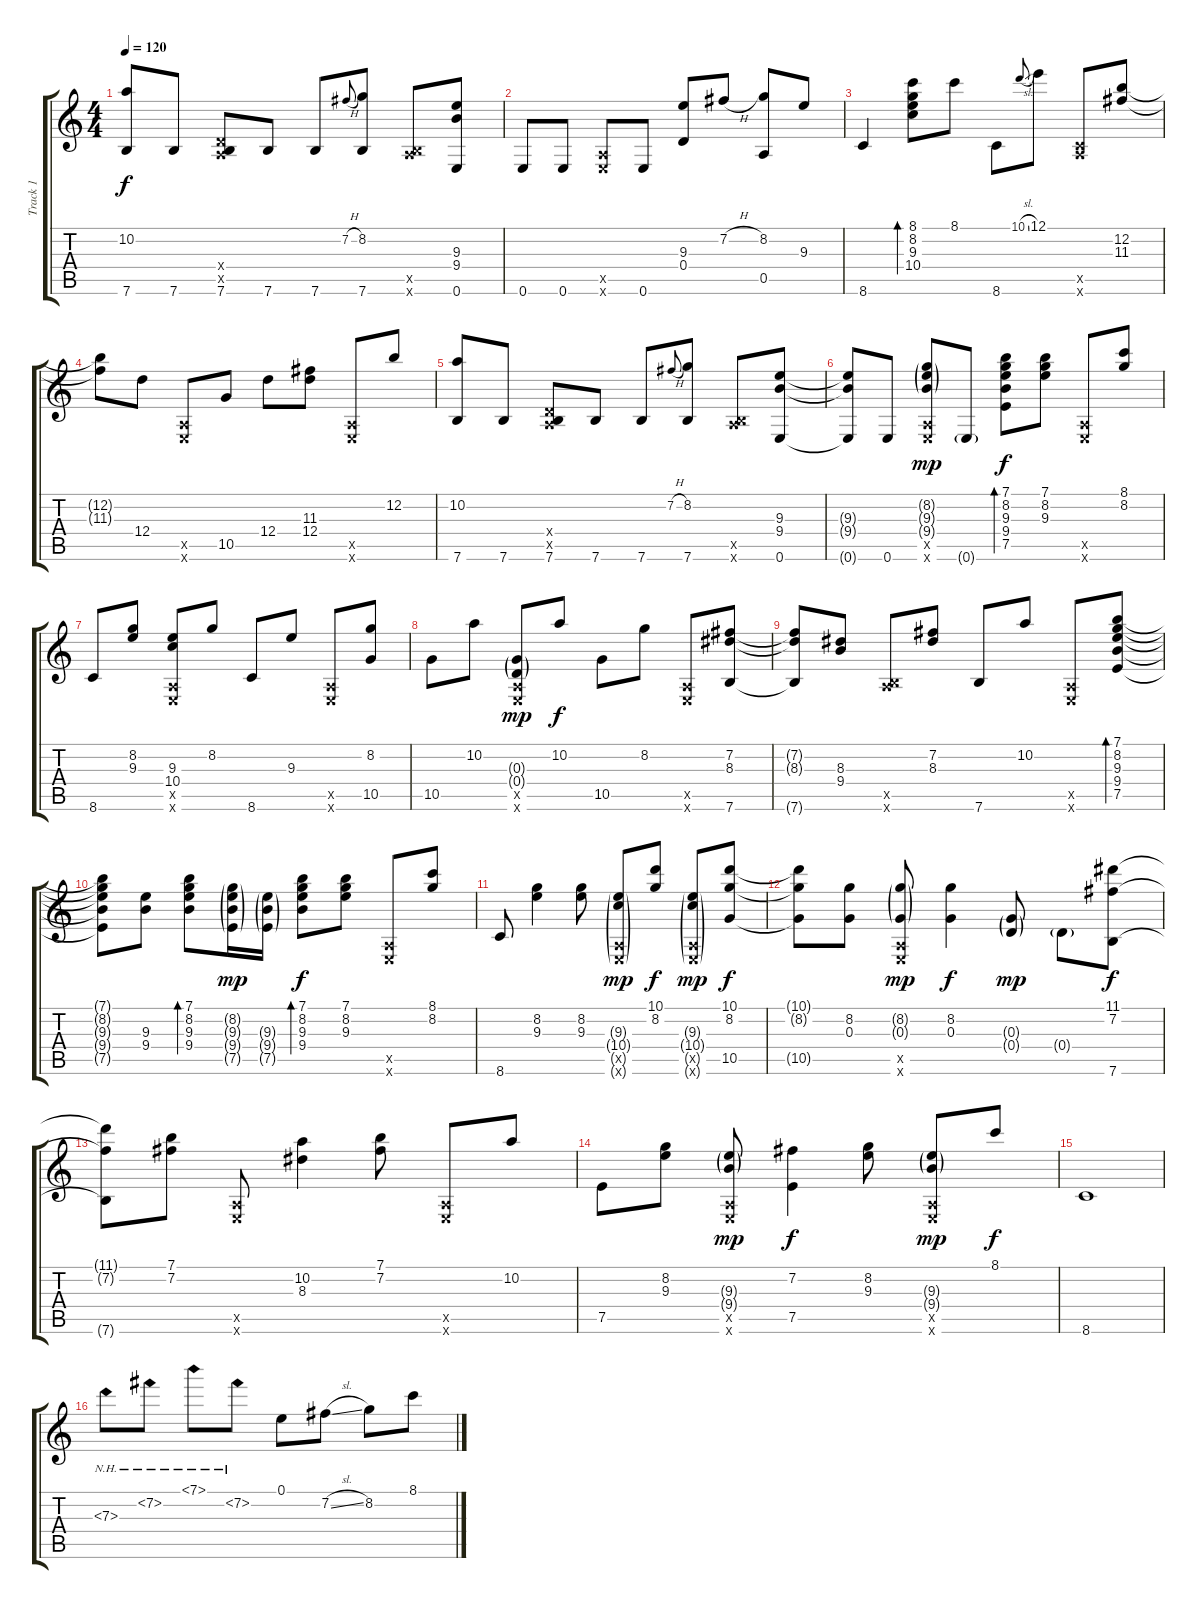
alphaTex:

\track ("Track 1" "Track 1") {instrument acousticguitarsteel}
\staff {score tabs}
\tuning (E4 B3 G3 D3 A2 E2) {hide}
\ts (4 4)
\tempo 120
\clef g2
\ks c
(10.2 7.6).8{dy f} 7.6.8 (0.4{x} 0.5{x} 7.6).8 7.6.8 7.6.8 7.2{h}.8{gr onbeat} (8.2 7.6).8 (0.5{x} 7.6{x}).8 (9.3 9.4 0.6).8 |
0.6.8 0.6.8 (0.5{x} 0.6{x}).8 0.6.8 (9.3 0.4).8 7.2{h}.8 (8.2 0.5).8 9.3.8 |
8.6.4 (8.1 8.2 9.3 10.4).8{bd 120} 8.1.8 8.6.8 10.1{sl}.8{gr onbeat} 12.1.8 (0.5{x} 8.6{x}).8 (12.2 11.3).8 |
(12.2{t} 11.3{t}).8 12.4.8 (0.5{x} 0.6{x}).8 10.5.8 12.4.8 (11.3 12.4).8 (0.5{x} 0.6{x}).8 12.2.8 |
(10.2 7.6).8 7.6.8 (0.4{x} 0.5{x} 7.6).8 7.6.8 7.6.8 7.2{h}.8{gr onbeat} (8.2 7.6).8 (0.5{x} 7.6{x}).8 (9.3 9.4 0.6).8 |
(9.3{t} 9.4{t} 0.6{t}).8 0.6.8 (8.2{g} 9.3{g} 9.4{g} 0.5{x} 0.6{x}).8{dy mp} 0.6{g}.8 (7.1 8.2 9.3 9.4 7.5).8{bd 120 dy f} (7.1 8.2 9.3).8 (0.5{x} 0.6{x}).8 (8.1 8.2).8 |
8.6.8 (8.2 9.3).8 (9.3 10.4 0.5{x} 0.6{x}).8 8.2.8 8.6.8 9.3.8 (0.5{x} 0.6{x}).8 (8.2 10.5).8 |
10.5.8 10.2.8 (0.3{g} 0.4{g} 0.5{x} 0.6{x}).8{dy mp} 10.2.8{dy f} 10.5.8 8.2.8 (0.5{x} 0.6{x}).8 (7.2 8.3 7.6).8 |
(7.2{t} 8.3{t} 7.6{t}).8 (8.3 9.4).8 (0.5{x} 7.6{x}).8 (7.2 8.3).8 7.6.8 10.2.8 (0.5{x} 0.6{x}).8 (7.1 8.2 9.3 9.4 7.5).8{bd 120} |
(7.1{t} 8.2{t} 9.3{t} 9.4{t} 7.5{t}).8 (9.3 9.4).8 (7.1 8.2 9.3 9.4).8{bd 120} (8.2{g} 9.3{g} 9.4{g} 7.5{g}).16{dy mp} (9.3{g} 9.4{g} 7.5{g}).16 (7.1 8.2 9.3 9.4).8{bd 120 dy f} (7.1 8.2 9.3).8 (0.5{x} 0.6{x}).8 (8.1 8.2).8 |
8.6.8 (8.2 9.3).4 (8.2 9.3).8 (9.3{g} 10.4{g} 0.5{g x} 0.6{g x}).8{dy mp} (10.1 8.2).8{dy f} (9.3{g} 10.4{g} 0.5{g x} 0.6{g x}).8{dy mp} (10.1 8.2 10.5).8{dy f} |
(10.1{t} 8.2{t} 10.5{t}).8 (8.2 0.3).8 (8.2{g} 0.3{g} 0.5{x} 0.6{x}).8{dy mp} (8.2 0.3).4{dy f} (0.3{g} 0.4{g}).8{dy mp} 0.4{g}.8 (11.1 7.2 7.6).8{dy f} |
(11.1{t} 7.2{t} 7.6{t}).8 (7.1 7.2).8 (0.5{x} 0.6{x}).8 (10.2 8.3).4 (7.1 7.2).8 (0.5{x} 0.6{x}).8 10.2.8 |
7.5.8 (8.2 9.3).8 (9.3{g} 9.4{g} 0.5{x} 0.6{x}).8{dy mp} (7.2 7.5).4{dy f} (8.2 9.3).8 (9.3{g} 9.4{g} 0.5{x} 0.6{x}).8{dy mp} 8.1.8{dy f} |
8.6.1 |
7.3{nh}.8 7.2{nh}.8 7.1{nh}.8 7.2{nh}.8 0.1.8 7.2{sl}.8 8.2.8 8.1.8
